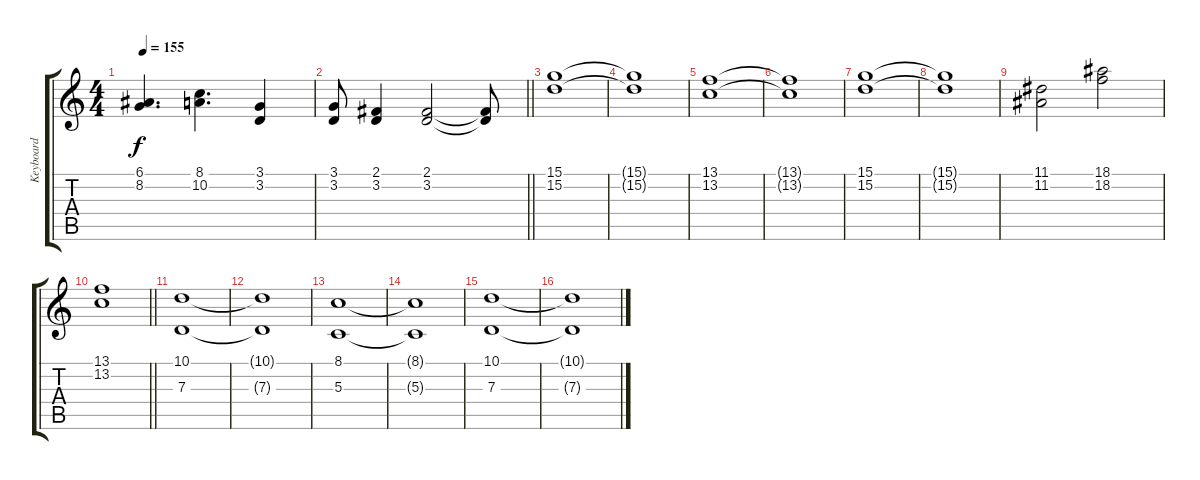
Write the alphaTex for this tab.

\track ("Keyboard" "Keyboard") {instrument stringensemble1}
\staff {score tabs}
\tuning (E4 B3 G3 D3 A2 E2) {hide}
\ts (4 4)
\tempo 155
\clef g2
\ks c
(6.1 8.2).4{d dy f} (8.1 10.2).4{d} (3.1 3.2).4 |
\barLineRight lightlight
(3.1 3.2).8 (2.1 3.2).4 (2.1 3.2).2 (2.1{t} 3.2{t}).8 |
(15.1 15.2).1 |
(15.1{t} 15.2{t}).1 |
(13.1 13.2).1 |
(13.1{t} 13.2{t}).1 |
(15.1 15.2).1 |
(15.1{t} 15.2{t}).1 |
(11.1 11.2).2 (18.1 18.2).2 |
\barLineRight lightlight
(13.1 13.2).1 |
(10.1 7.3).1 |
(10.1{t} 7.3{t}).1 |
(8.1 5.3).1 |
(8.1{t} 5.3{t}).1 |
(10.1 7.3).1 |
(10.1{t} 7.3{t}).1
